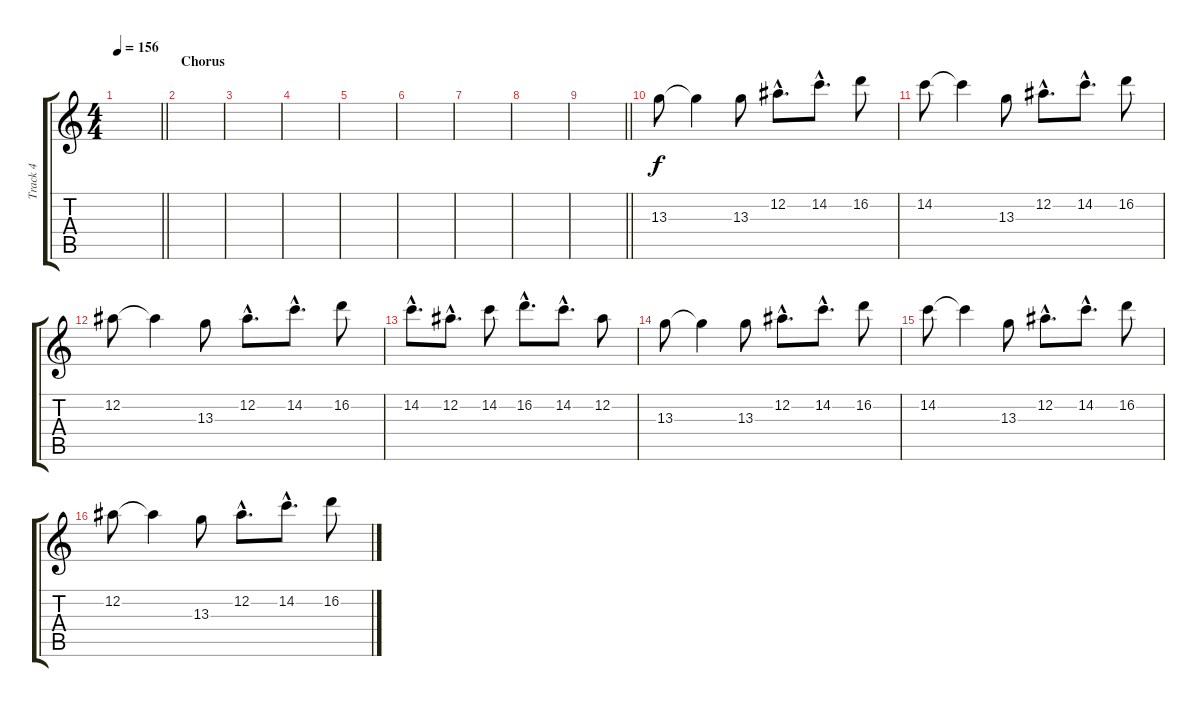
\track ("Track 4" "Track 4") {instrument distortionguitar}
\staff {score tabs}
\tuning (Eb4 Bb3 Gb3 Db3 Ab2 Db2) {hide}
\ts (4 4)
\tempo 156
\clef g2
\barLineRight lightlight
\ks c
|
\section ("" "Chorus")
|
|
|
|
|
|
|
\barLineRight lightlight
|
13.3.8{volume 13 instrument electricguitarclean} 13.3{t}.4 13.3.8 12.2{hac}.8{d} 14.2{hac}.8{d} 16.2.8 |
14.2.8 14.2{t}.4 13.3.8 12.2{hac}.8{d} 14.2{hac}.8{d} 16.2.8 |
12.2.8 12.2{t}.4 13.3.8 12.2{hac}.8{d} 14.2{hac}.8{d} 16.2.8 |
14.2{hac}.8{d} 12.2{hac}.8{d} 14.2.8 16.2{hac}.8{d} 14.2{hac}.8{d} 12.2.8 |
13.3.8 13.3{t}.4 13.3.8 12.2{hac}.8{d} 14.2{hac}.8{d} 16.2.8 |
14.2.8 14.2{t}.4 13.3.8 12.2{hac}.8{d} 14.2{hac}.8{d} 16.2.8 |
12.2.8 12.2{t}.4 13.3.8 12.2{hac}.8{d} 14.2{hac}.8{d} 16.2.8
